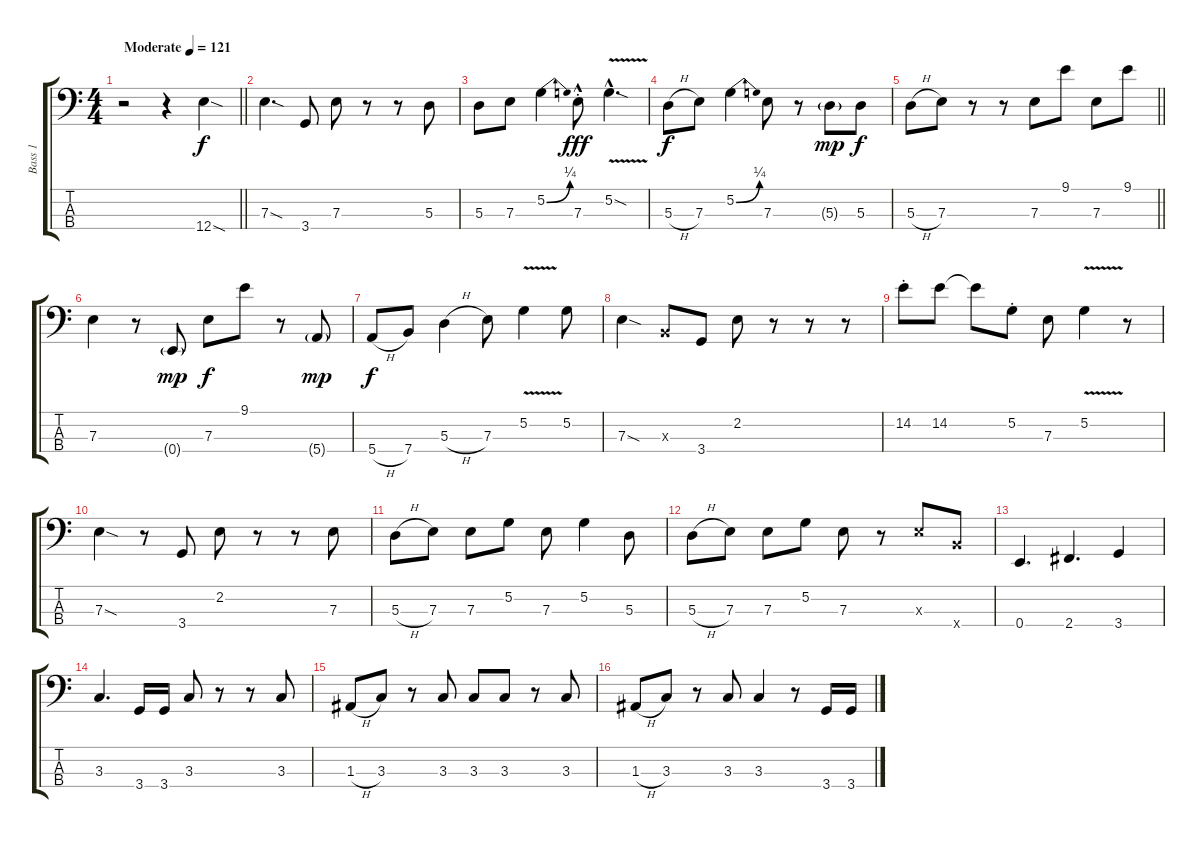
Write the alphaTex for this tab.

\track ("Bass 1" "Bass 1") {instrument electricbassfinger}
\staff {score tabs}
\tuning (G2 D2 A1 E1) {hide}
\ts (4 4)
\tempo (121 "Moderate")
\clef f4
\barLineRight lightlight
\ks c
r.2{dy f instrument electricbassfinger} r.4 12.4{sod}.4 |
7.3{sod}.4{d} 3.4.8 7.3.8 r.8 r.8 5.3.8 |
5.3.8 7.3.8 5.2{be (bend 0 0 60 1)}.4 7.3{hac st}.8{dy fff} 5.2{v sod hac}.4{d} |
5.3{h}.8{dy f} 7.3.8 5.2{be (bend 0 0 60 1)}.4 7.3.8 r.8 5.3{g}.8{dy mp} 5.3.8{dy f} |
\barLineRight lightlight
5.3{h}.8 7.3.8 r.8 r.8 7.3.8 9.1.8 7.3.8 9.1.8 |
7.3.4 r.8 0.4{g}.8{dy mp} 7.3.8{dy f} 9.1.8 r.8 5.4{g}.8{dy mp} |
5.4{h}.8{dy f} 7.4.8 5.3{h}.4 7.3.8 5.2{v}.4 5.2.8 |
7.3{sod}.4 2.3{x}.8 3.4.8 2.2.8 r.8 r.8 r.8 |
14.2{st}.8 14.2.8 14.2{t}.8 5.2{st}.8 7.3.8 5.2{v}.4 r.8 |
7.3{sod}.4 r.8 3.4.8 2.2.8 r.8 r.8 7.3.8 |
5.3{h}.8 7.3.8 7.3.8 5.2.8 7.3.8 5.2.4 5.3.8 |
5.3{h}.8 7.3.8 7.3.8 5.2.8 7.3.8 r.8 7.3{x}.8 7.4{x}.8 |
0.4.4{d} 2.4.4{d} 3.4.4 |
3.3.4{d} 3.4.16 3.4.16 3.3.8 r.8 r.8 3.3.8 |
1.3{h}.8 3.3.8 r.8 3.3.8 3.3.8 3.3.8 r.8 3.3.8 |
1.3{h}.8 3.3.8 r.8 3.3.8 3.3.4 r.8 3.4.16 3.4.16
